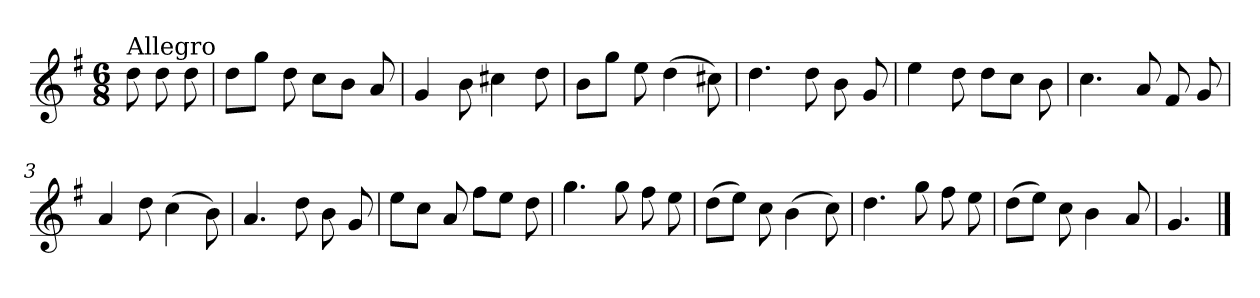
**kern
*part1
*staff1
*clefG2
*k[f#]
*e:
*M6/8
=
!LO:TX:a:t=Allegro
8dd\
8dd\
8dd\
=1
8dd\L
8gg\J
8dd\
8cc\L
8b\J
8a/
=2
4g/
8b\
4cc#X\
8dd\
=3
8b\L
8gg\J
8ee\
(>4dd\
8cc#X\)
=4
4.dd\
8dd\
8b\
8g/
=1X
4ee\
8dd\
8dd\L
8cc\J
8b\
!!LO:LB:g=z
=2X
4.cc\
8a/
8f#/
8g/
=3X
4a/
8dd\
(>4cc\
8b\)
=4X
4.a/
8dd\
8b\
8g/
=5X
8ee\L
8cc\J
8a/
8ff#\L
8ee\J
8dd\
=5
4.gg\
8gg\
8ff#\
8ee\
=6
(>8dd\L
8ee\J)
8cc\
(>4b\
8cc\)
!!LO:LB:g=z
=7
4.dd\
8gg\
8ff#\
8ee\
=8
(>8dd\L
8ee\J)
8cc\
4b\
8a/
=9
4.g/
==
*-
